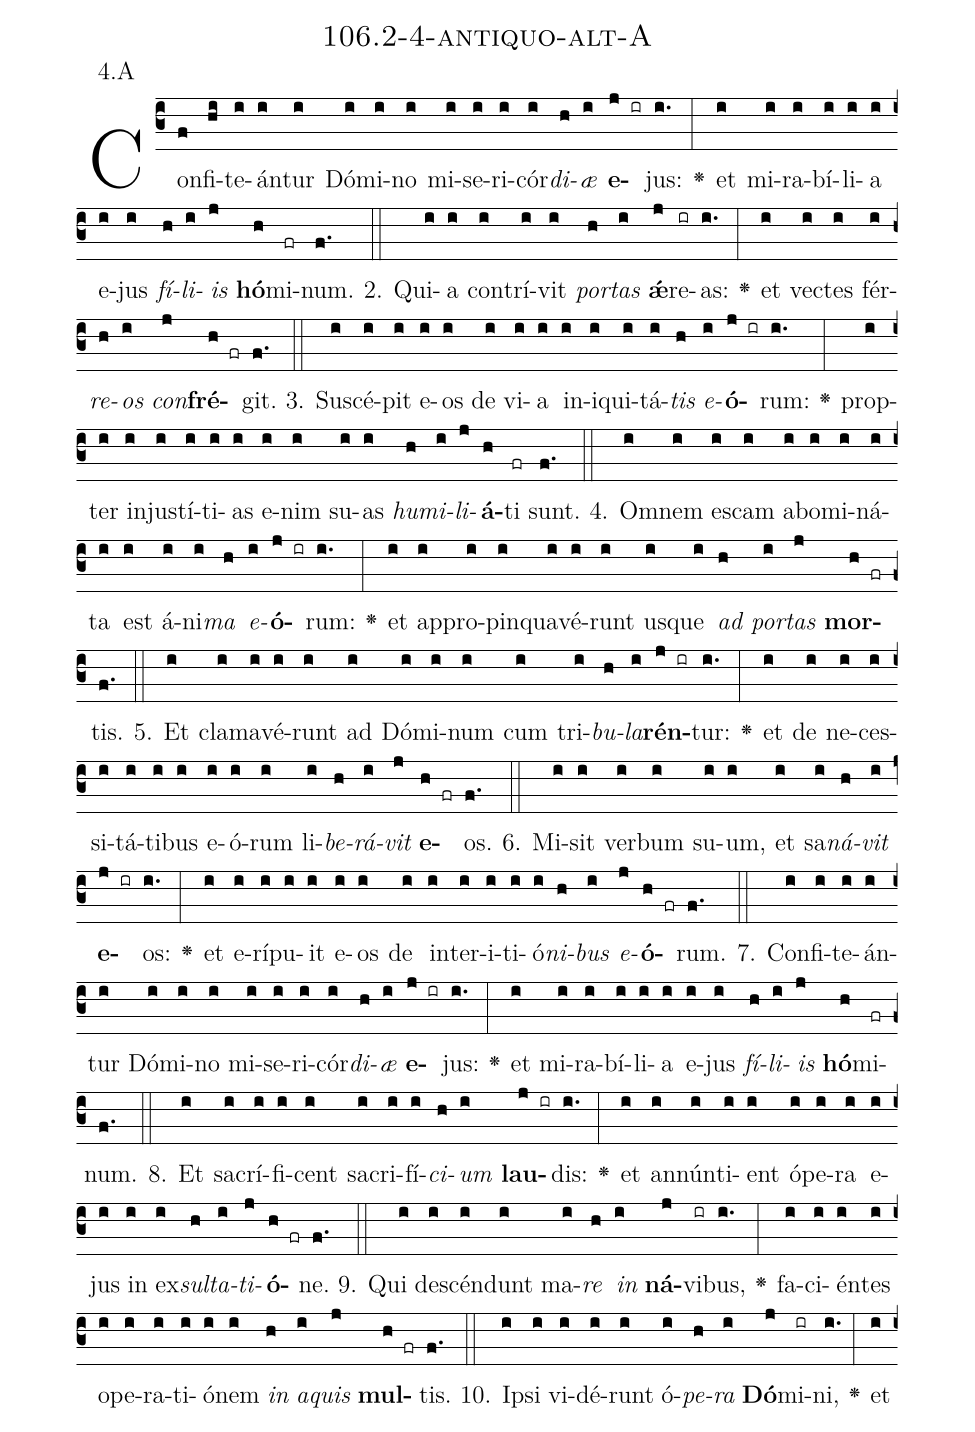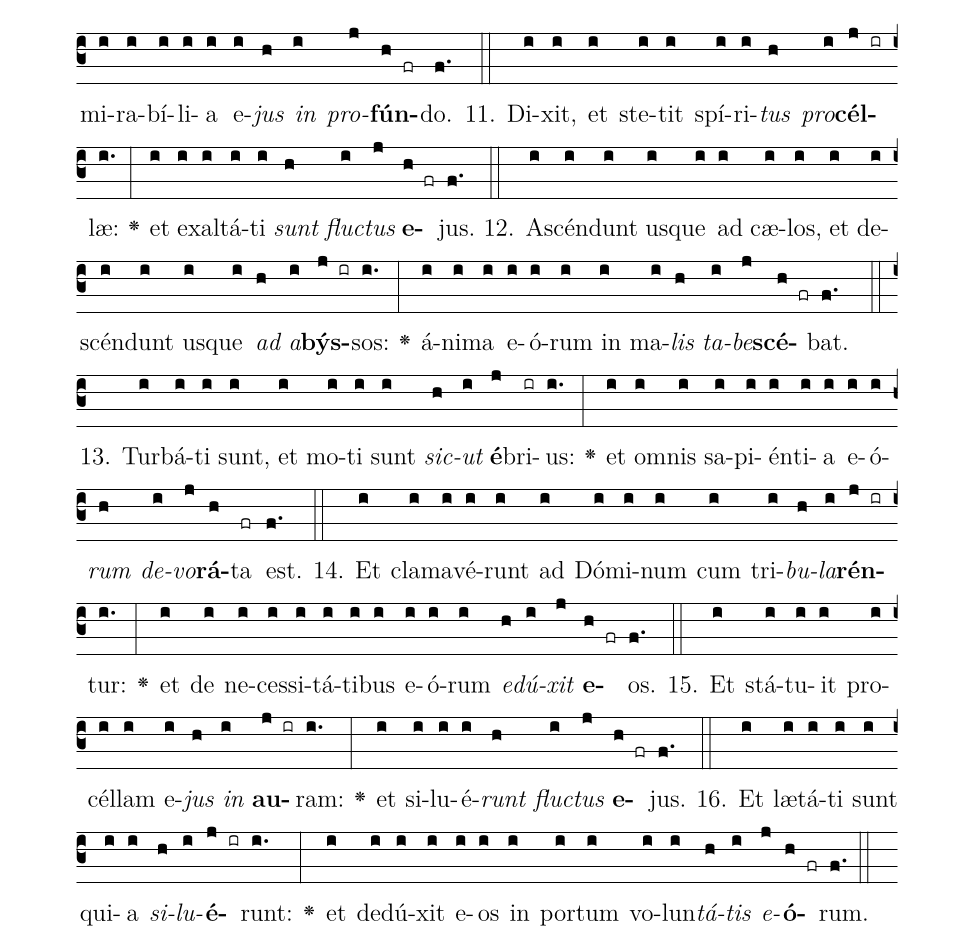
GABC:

name: 106.2-4-antiquo-alt-A;
annotation: 4.A;
%%
(c3)Con(f)fi(hi)te(i)án(i)tur(i) Dó(i)mi(i)no(i) mi(i)se(i)ri(i)cór(i)<i>di</i>(h)<i>æ</i>(i) <b>e</b>(j ir)jus:(i.) <v>\greheightstar</v>(:) et(i) mi(i)ra(i)bí(i)li(i)a(i) e(i)jus(i) <i>fí</i>(h)<i>li</i>(i)<i>is</i>(j) <b>hó</b>(h)mi(fr)num.(f.) (::)
2. Qui(i)a(i) con(i)trí(i)vit(i) <i>por</i>(h)<i>tas</i>(i) <b>ǽ</b>(j)re(ir)as:(i.) <v>\greheightstar</v>(:) et(i) vec(i)tes(i) fér(i)<i>re</i>(h)<i>os</i>(i) <i>con</i>(j)<b>fré</b>(h fr)git.(f.) (::)
3. Su(i)scé(i)pit(i) e(i)os(i) de(i) vi(i)a(i) in(i)i(i)qui(i)tá(i)<i>tis</i>(h) <i>e</i>(i)<b>ó</b>(j ir)rum:(i.) <v>\greheightstar</v>(:) prop(i)ter(i) in(i)jus(i)tí(i)ti(i)as(i) e(i)nim(i) su(i)as(i) <i>hu</i>(h)<i>mi</i>(i)<i>li</i>(j)<b>á</b>(h)ti(fr) sunt.(f.) (::)
4. Om(i)nem(i) es(i)cam(i) ab(i)o(i)mi(i)ná(i)ta(i) est(i) á(i)ni(i)<i>ma</i>(h) <i>e</i>(i)<b>ó</b>(j ir)rum:(i.) <v>\greheightstar</v>(:) et(i) ap(i)pro(i)pin(i)qua(i)vé(i)runt(i) us(i)que(i) <i>ad</i>(h) <i>por</i>(i)<i>tas</i>(j) <b>mor</b>(h fr)tis.(f.) (::)
5. Et(i) cla(i)ma(i)vé(i)runt(i) ad(i) Dó(i)mi(i)num(i) cum(i) tri(i)<i>bu</i>(h)<i>la</i>(i)<b>rén</b>(j ir)tur:(i.) <v>\greheightstar</v>(:) et(i) de(i) ne(i)ces(i)si(i)tá(i)ti(i)bus(i) e(i)ó(i)rum(i) li(i)<i>be</i>(h)<i>rá</i>(i)<i>vit</i>(j) <b>e</b>(h fr)os.(f.) (::)
6. Mi(i)sit(i) ver(i)bum(i) su(i)um,(i) et(i) sa(i)<i>ná</i>(h)<i>vit</i>(i) <b>e</b>(j ir)os:(i.) <v>\greheightstar</v>(:) et(i) e(i)rí(i)pu(i)it(i) e(i)os(i) de(i) in(i)ter(i)i(i)ti(i)ó(i)<i>ni</i>(h)<i>bus</i>(i) <i>e</i>(j)<b>ó</b>(h fr)rum.(f.) (::)
7. Con(i)fi(i)te(i)án(i)tur(i) Dó(i)mi(i)no(i) mi(i)se(i)ri(i)cór(i)<i>di</i>(h)<i>æ</i>(i) <b>e</b>(j ir)jus:(i.) <v>\greheightstar</v>(:) et(i) mi(i)ra(i)bí(i)li(i)a(i) e(i)jus(i) <i>fí</i>(h)<i>li</i>(i)<i>is</i>(j) <b>hó</b>(h)mi(fr)num.(f.) (::)
8. Et(i) sa(i)crí(i)fi(i)cent(i) sa(i)cri(i)fí(i)<i>ci</i>(h)<i>um</i>(i) <b>lau</b>(j ir)dis:(i.) <v>\greheightstar</v>(:) et(i) an(i)nún(i)ti(i)ent(i) ó(i)pe(i)ra(i) e(i)jus(i) in(i) ex(i)<i>sul</i>(h)<i>ta</i>(i)<i>ti</i>(j)<b>ó</b>(h fr)ne.(f.) (::)
9. Qui(i) de(i)scén(i)dunt(i) ma(i)<i>re</i>(h) <i>in</i>(i) <b>ná</b>(j)vi(ir)bus,(i.) <v>\greheightstar</v>(:) fa(i)ci(i)én(i)tes(i) o(i)pe(i)ra(i)ti(i)ó(i)nem(i) <i>in</i>(h) <i>a</i>(i)<i>quis</i>(j) <b>mul</b>(h fr)tis.(f.) (::)
10. Ip(i)si(i) vi(i)dé(i)runt(i) ó(i)<i>pe</i>(h)<i>ra</i>(i) <b>Dó</b>(j)mi(ir)ni,(i.) <v>\greheightstar</v>(:) et(i) mi(i)ra(i)bí(i)li(i)a(i) e(i)<i>jus</i>(h) <i>in</i>(i) <i>pro</i>(j)<b>fún</b>(h fr)do.(f.) (::)
11. Di(i)xit,(i) et(i) ste(i)tit(i) spí(i)ri(i)<i>tus</i>(h) <i>pro</i>(i)<b>cél</b>(j ir)læ:(i.) <v>\greheightstar</v>(:) et(i) ex(i)al(i)tá(i)ti(i) <i>sunt</i>(h) <i>fluc</i>(i)<i>tus</i>(j) <b>e</b>(h fr)jus.(f.) (::)
12. A(i)scén(i)dunt(i) us(i)que(i) ad(i) cæ(i)los,(i) et(i) de(i)scén(i)dunt(i) us(i)que(i) <i>ad</i>(h) <i>a</i>(i)<b>býs</b>(j ir)sos:(i.) <v>\greheightstar</v>(:) á(i)ni(i)ma(i) e(i)ó(i)rum(i) in(i) ma(i)<i>lis</i>(h) <i>ta</i>(i)<i>be</i>(j)<b>scé</b>(h fr)bat.(f.) (::)
13. Tur(i)bá(i)ti(i) sunt,(i) et(i) mo(i)ti(i) sunt(i) <i>sic</i>(h)<i>ut</i>(i) <b>é</b>(j)bri(ir)us:(i.) <v>\greheightstar</v>(:) et(i) om(i)nis(i) sa(i)pi(i)én(i)ti(i)a(i) e(i)ó(i)<i>rum</i>(h) <i>de</i>(i)<i>vo</i>(j)<b>rá</b>(h)ta(fr) est.(f.) (::)
14. Et(i) cla(i)ma(i)vé(i)runt(i) ad(i) Dó(i)mi(i)num(i) cum(i) tri(i)<i>bu</i>(h)<i>la</i>(i)<b>rén</b>(j ir)tur:(i.) <v>\greheightstar</v>(:) et(i) de(i) ne(i)ces(i)si(i)tá(i)ti(i)bus(i) e(i)ó(i)rum(i) <i>e</i>(h)<i>dú</i>(i)<i>xit</i>(j) <b>e</b>(h fr)os.(f.) (::)
15. Et(i) stá(i)tu(i)it(i) pro(i)cél(i)lam(i) e(i)<i>jus</i>(h) <i>in</i>(i) <b>au</b>(j ir)ram:(i.) <v>\greheightstar</v>(:) et(i) si(i)lu(i)é(i)<i>runt</i>(h) <i>fluc</i>(i)<i>tus</i>(j) <b>e</b>(h fr)jus.(f.) (::)
16. Et(i) læ(i)tá(i)ti(i) sunt(i) qui(i)a(i) <i>si</i>(h)<i>lu</i>(i)<b>é</b>(j ir)runt:(i.) <v>\greheightstar</v>(:) et(i) de(i)dú(i)xit(i) e(i)os(i) in(i) por(i)tum(i) vo(i)lun(i)<i>tá</i>(h)<i>tis</i>(i) <i>e</i>(j)<b>ó</b>(h fr)rum.(f.) (::)
